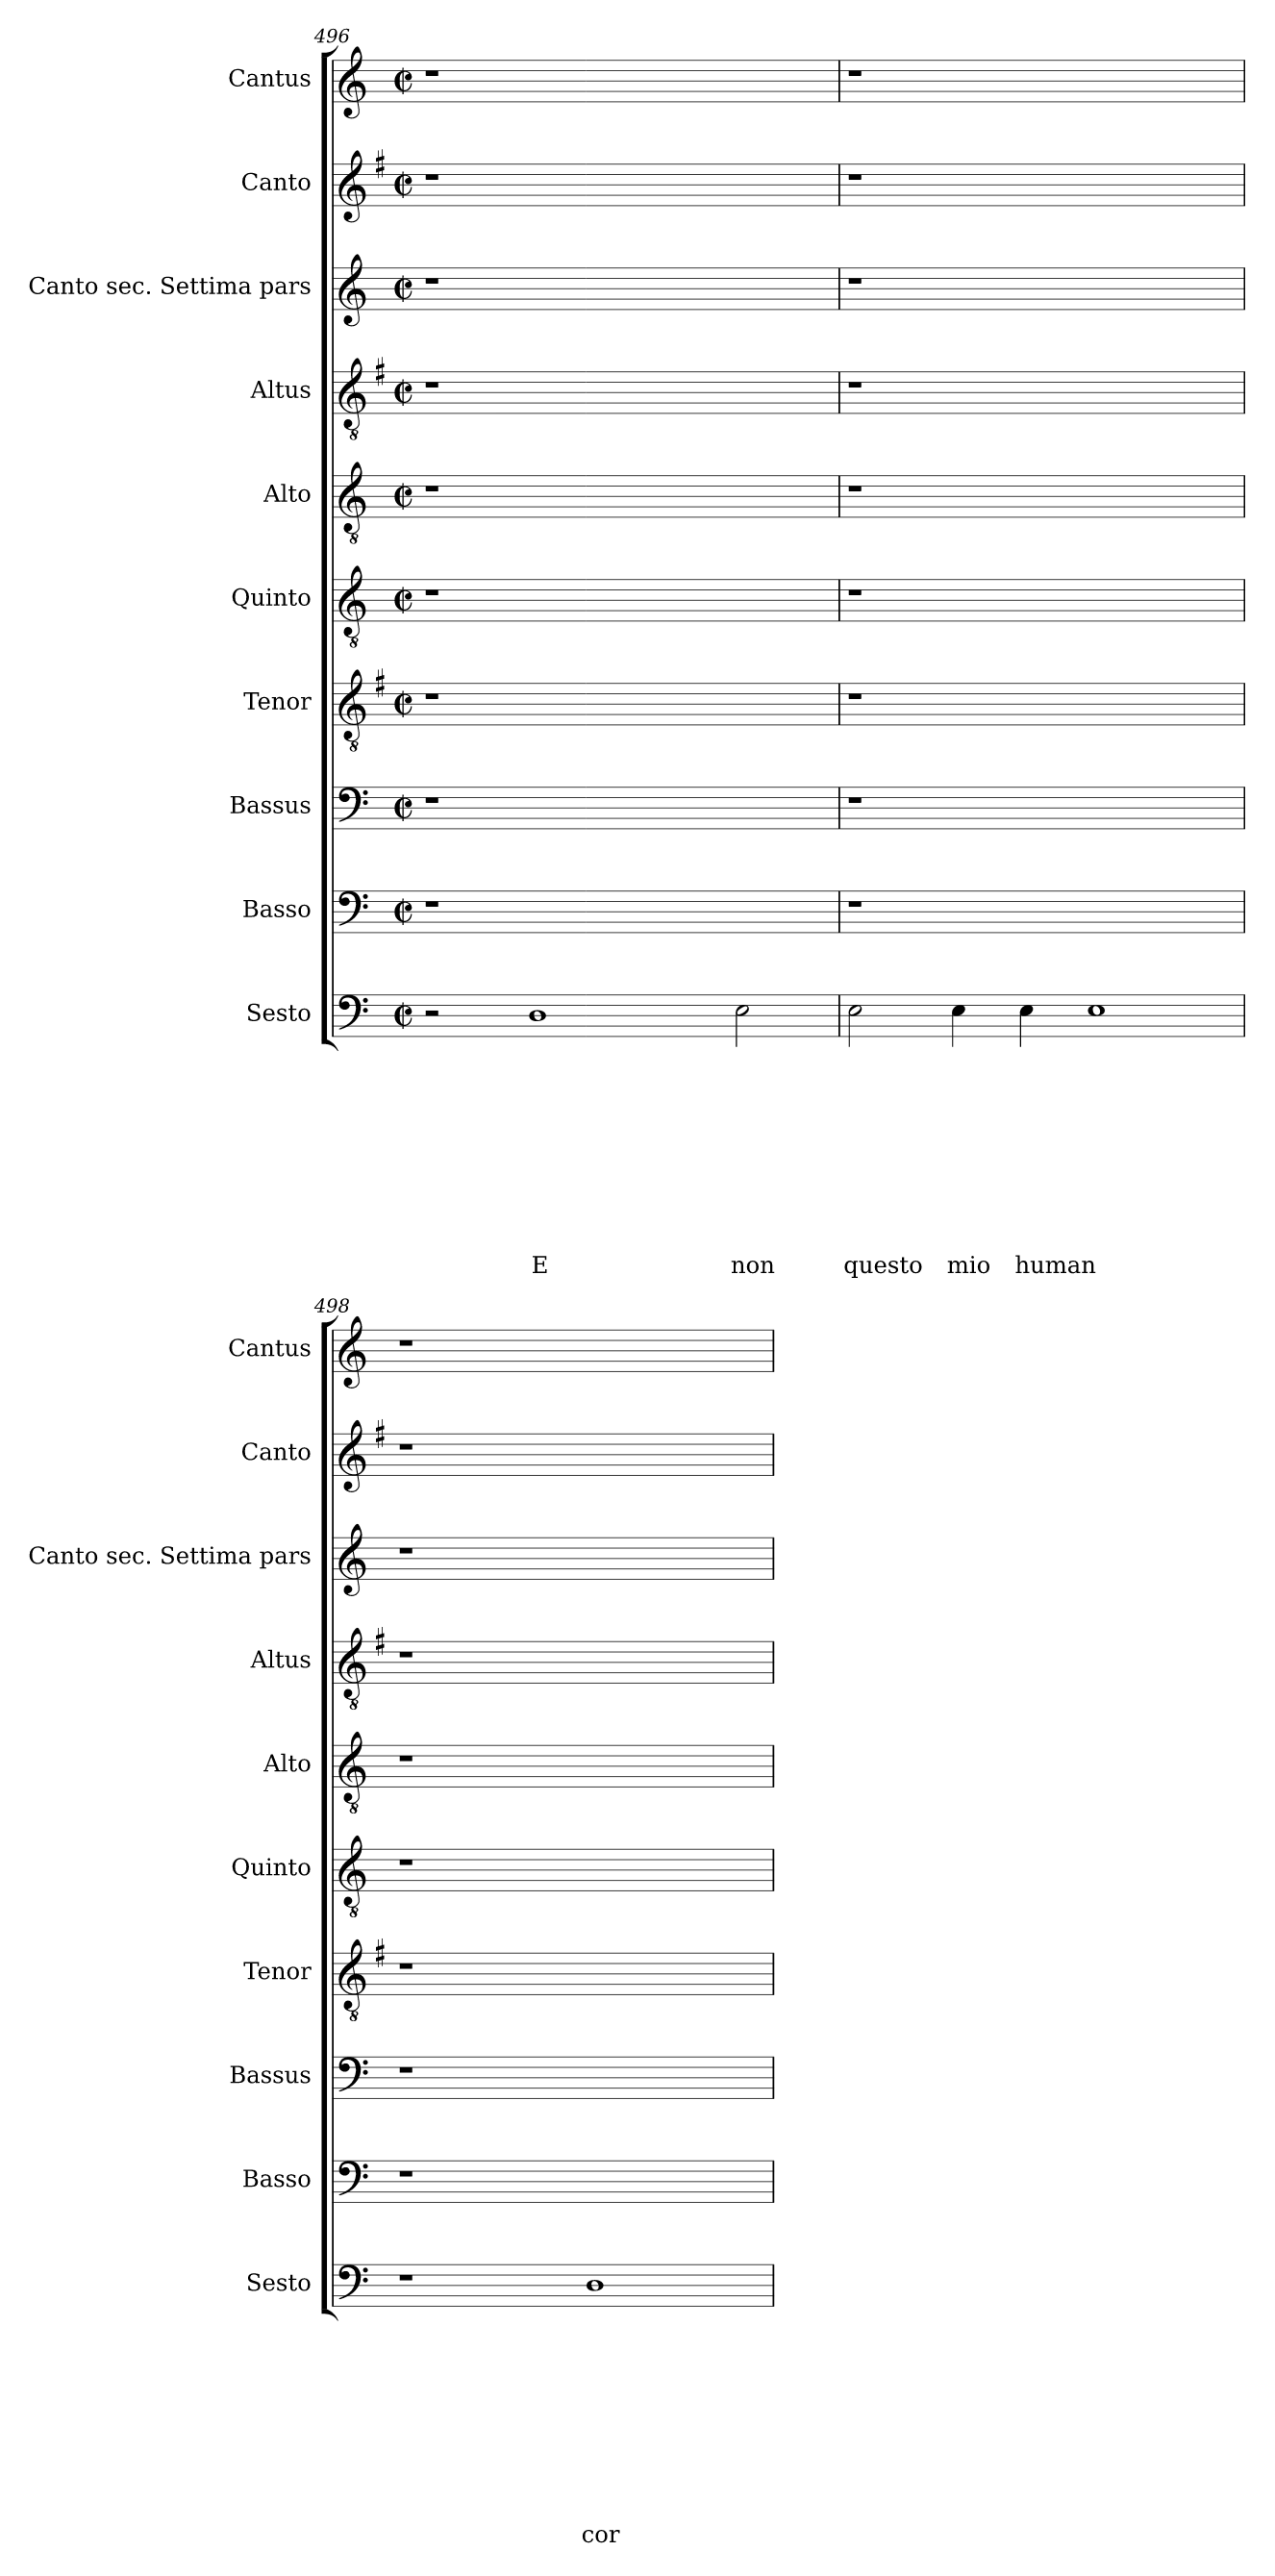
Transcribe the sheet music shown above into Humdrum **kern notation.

**kern	**text	**text	**text	**text	**text	**text	**text	**text	**text	**text	**kern	**kern	**kern	**kern	**kern	**kern	**kern	**kern	**kern
*part10	*part10	*part10	*part10	*part10	*part10	*part10	*part10	*part10	*part10	*part10	*part9	*part8	*part7	*part6	*part5	*part4	*part3	*part2	*part1
*staff10	*staff10	*staff10	*staff10	*staff10	*staff10	*staff10	*staff10	*staff10	*staff10	*staff10	*staff9	*staff8	*staff7	*staff6	*staff5	*staff4	*staff3	*staff2	*staff1
*I"Sesto	*	*	*	*	*	*	*	*	*	*	*I"Basso	*I"Bassus	*I"Tenor	*I"Quinto	*I"Alto	*I"Altus	*I"Canto sec. Settima pars	*I"Canto	*I"Cantus
*I'Sesto	*	*	*	*	*	*	*	*	*	*	*I'Basso	*I'Bassus	*I'Tenor	*I'Quinto	*I'Alto	*I'Altus	*I'Canto sec. Settima pars	*I'Canto	*I'Cantus
*clefF4	*	*	*	*	*	*	*	*	*	*	*clefF4	*clefF4	*clefGv2	*clefGv2	*clefGv2	*clefGv2	*clefG2	*clefG2	*clefG2
*k[]	*	*	*	*	*	*	*	*	*	*	*k[]	*k[]	*k[f#]	*k[]	*k[]	*k[f#]	*k[]	*k[f#]	*k[]
*C:	*	*	*	*	*	*	*	*	*	*	*C:	*C:	*G:	*C:	*C:	*G:	*C:	*G:	*C:
*M2/2	*	*	*	*	*	*	*	*	*	*	*M2/2	*M2/2	*M2/2	*M2/2	*M2/2	*M2/2	*M2/2	*M2/2	*M2/2
*met(c|)	*	*	*	*	*	*	*	*	*	*	*met(c|)	*met(c|)	*met(c|)	*met(c|)	*met(c|)	*met(c|)	*met(c|)	*met(c|)	*met(c|)
=496	=496	=496	=496	=496	=496	=496	=496	=496	=496	=496	=496	=496	=496	=496	=496	=496	=496	=496	=496
2r	.	.	.	.	.	.	.	.	.	.	1r	1r	1r	1r	1r	1r	1r	1r	1r
!	!	!	!	!	!	!	!	!	!	!LO:LY:b	!	!	!	!	!	!	!	!	!
1D	.	.	.	.	.	.	.	.	.	E	.	.	.	.	.	.	.	.	.
.	.	.	.	.	.	.	.	.	.	.	1ryy	1ryy	1ryy	1ryy	1ryy	1ryy	1ryy	1ryy	1ryy
!	!	!	!	!	!	!	!	!	!	!LO:LY:b	!	!	!	!	!	!	!	!	!
2E\	.	.	.	.	.	.	.	.	.	non	.	.	.	.	.	.	.	.	.
=497	=497	=497	=497	=497	=497	=497	=497	=497	=497	=497	=497	=497	=497	=497	=497	=497	=497	=497	=497
!	!	!	!	!	!	!	!	!	!	!LO:LY:b	!	!	!	!	!	!	!	!	!
2E\	.	.	.	.	.	.	.	.	.	questo	1r	1r	1r	1r	1r	1r	1r	1r	1r
!	!	!	!	!	!	!	!	!	!	!LO:LY:b	!	!	!	!	!	!	!	!	!
4E\	.	.	.	.	.	.	.	.	.	mio	.	.	.	.	.	.	.	.	.
!	!	!	!	!	!	!	!	!	!	!LO:LY:b	!	!	!	!	!	!	!	!	!
4E\	.	.	.	.	.	.	.	.	.	human	.	.	.	.	.	.	.	.	.
1E	.	.	.	.	.	.	.	.	.	.	1ryy	1ryy	1ryy	1ryy	1ryy	1ryy	1ryy	1ryy	1ryy
=498	=498	=498	=498	=498	=498	=498	=498	=498	=498	=498	=498	=498	=498	=498	=498	=498	=498	=498	=498
1r	.	.	.	.	.	.	.	.	.	.	1r	1r	1r	1r	1r	1r	1r	1r	1r
!	!	!	!	!	!	!	!	!	!	!LO:LY:b	!	!	!	!	!	!	!	!	!
1D	.	.	.	.	.	.	.	.	.	cor	1ryy	1ryy	1ryy	1ryy	1ryy	1ryy	1ryy	1ryy	1ryy
=	=	=	=	=	=	=	=	=	=	=	=	=	=	=	=	=	=	=	=
*-	*-	*-	*-	*-	*-	*-	*-	*-	*-	*-	*-	*-	*-	*-	*-	*-	*-	*-	*-
